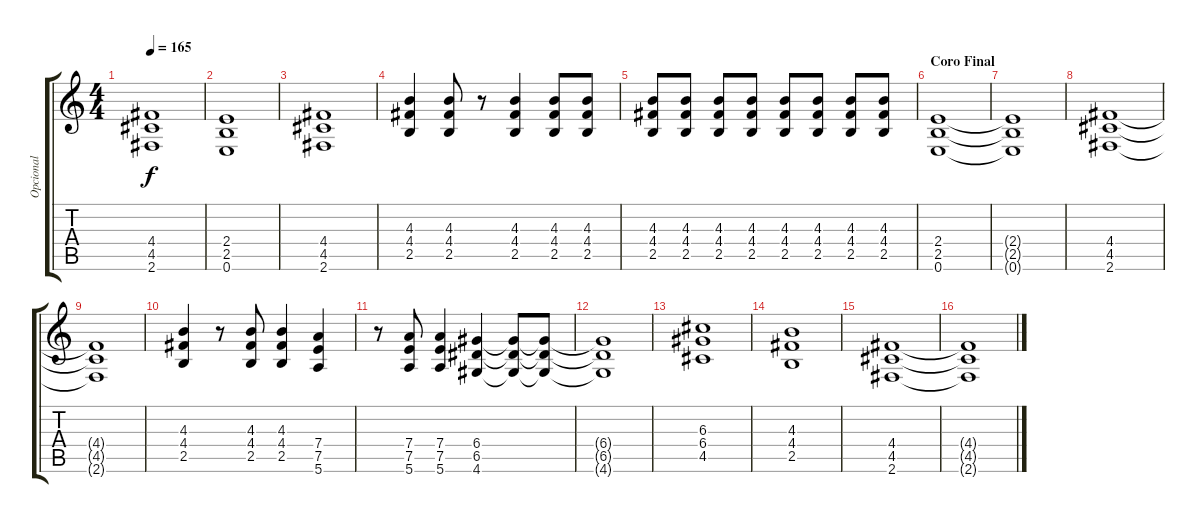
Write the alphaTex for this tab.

\track ("Opcional" "Opcional") {instrument overdrivenguitar}
\staff {score tabs}
\tuning (E4 B3 G3 D3 A2 E2) {hide}
\ts (4 4)
\tempo 165
\clef g2
\ks c
(4.4{t} 4.5{t} 2.6{t}).1{dy f} |
(2.4 2.5 0.6).1 |
(4.4 4.5 2.6).1 |
(4.3 4.4 2.5).4 (4.3 4.4 2.5).8 r.8 (4.3 4.4 2.5).4 (4.3 4.4 2.5).8 (4.3 4.4 2.5).8 |
(4.3 4.4 2.5).8 (4.3 4.4 2.5).8 (4.3 4.4 2.5).8 (4.3 4.4 2.5).8 (4.3 4.4 2.5).8 (4.3 4.4 2.5).8 (4.3 4.4 2.5).8 (4.3 4.4 2.5).8 |
\section ("" "Coro Final")
(2.4 2.5 0.6).1 |
(2.4{t} 2.5{t} 0.6{t}).1 |
(4.4 4.5 2.6).1 |
(4.4{t} 4.5{t} 2.6{t}).1 |
(4.3 4.4 2.5).4 r.8 (4.3 4.4 2.5).8 (4.3 4.4 2.5).4 (7.4 7.5 5.6).4 |
r.8 (7.4 7.5 5.6).8 (7.4 7.5 5.6).4 (6.4 6.5 4.6).4 (6.4{t} 6.5{t} 4.6{t}).8 (6.4{t} 6.5{t} 4.6{t}).8 |
(6.4{t} 6.5{t} 4.6{t}).1 |
(6.3 6.4 4.5).1 |
(4.3 4.4 2.5).1 |
(4.4 4.5 2.6).1 |
(4.4{t} 4.5{t} 2.6{t}).1
